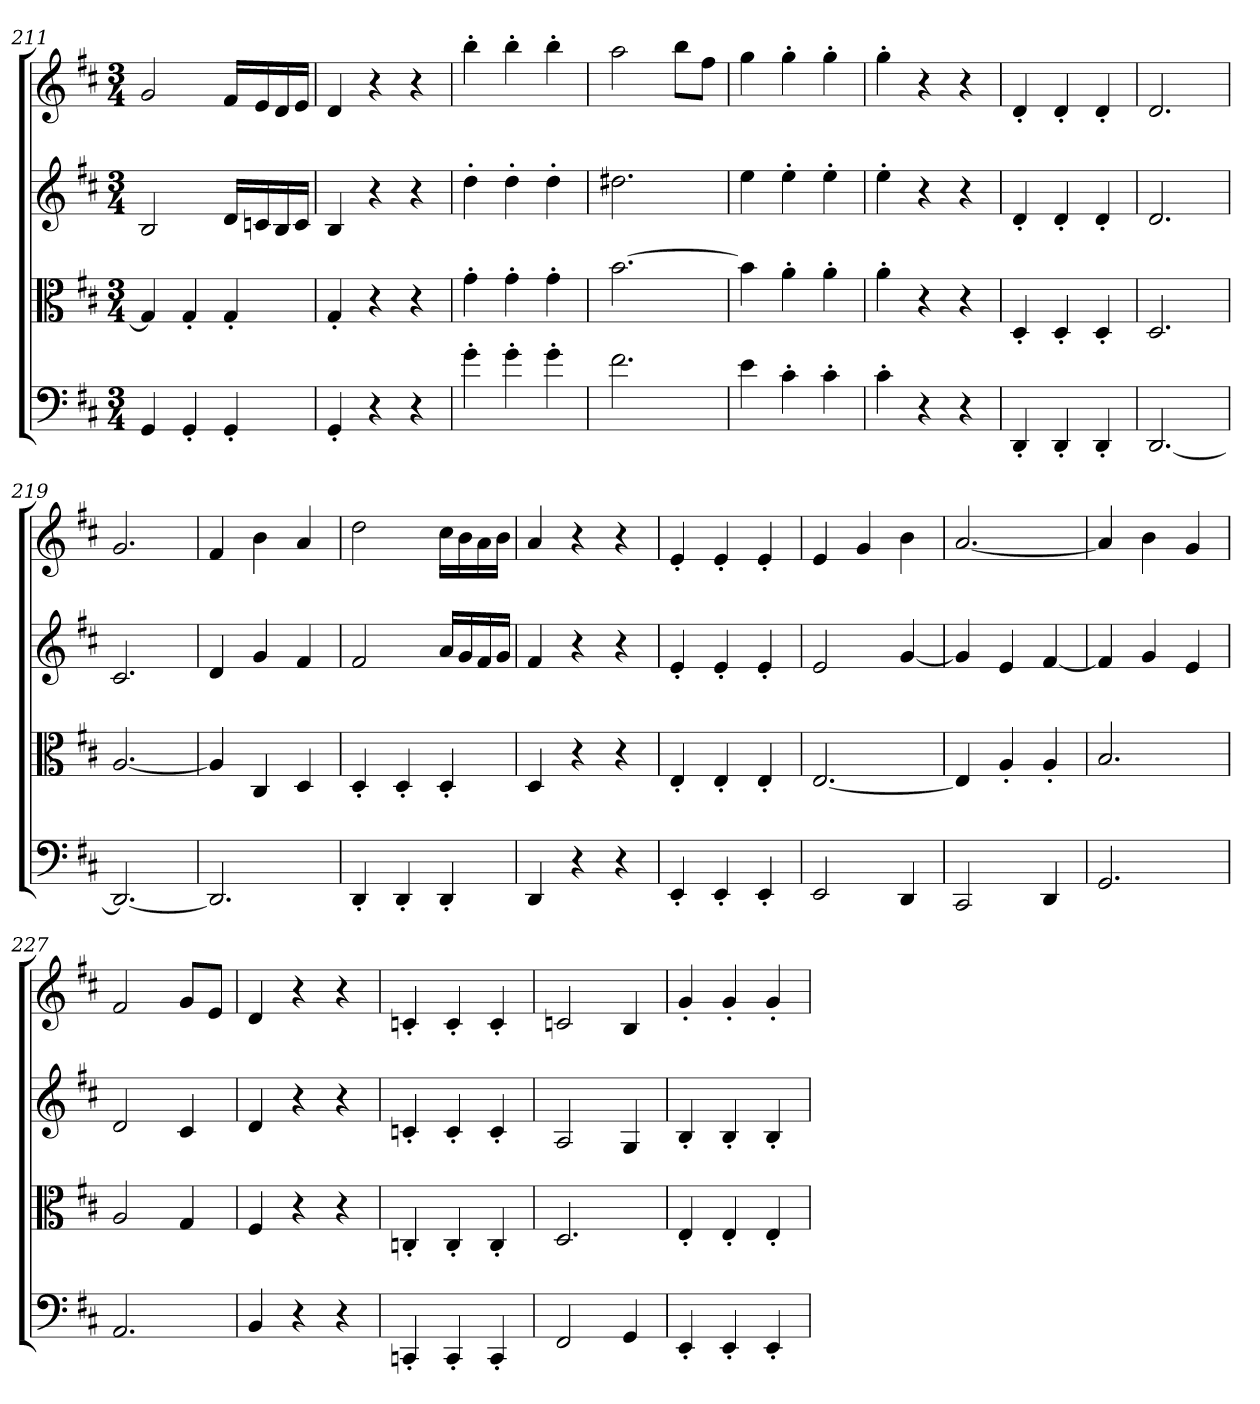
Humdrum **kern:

**kern	**kern	**kern	**kern
*part4	*part3	*part2	*part1
*staff4	*staff3	*staff2	*staff1
*clefF4	*clefC3	*clefG2	*clefG2
*k[f#c#]	*k[f#c#]	*k[f#c#]	*k[f#c#]
*D:	*D:	*D:	*D:
*M3/4	*M3/4	*M3/4	*M3/4
=211	=211	=211	=211
4GG/	4G/]	2B/	2g/
4GG'/	4G'/	.	.
4GG'/	4G'/	16d/LL	16f#/LL
.	.	16cn/	16e/
.	.	16B/	16d/
.	.	16c/JJ	16e/JJ
=212	=212	=212	=212
4GG'/	4G'/	4B/	4d/
4r	4r	4r	4r
4r	4r	4r	4r
=213	=213	=213	=213
4g'\	4g'\	4dd'\	4bb'\
4g'\	4g'\	4dd'\	4bb'\
4g'\	4g'\	4dd'\	4bb'\
=214	=214	=214	=214
2.f#\	[2.b\	2.dd#X\	2aa\
.	.	.	8bb\L
.	.	.	8ff#\J
=215	=215	=215	=215
4e\	4b\]	4ee\	4gg\
4c#'\	4a'\	4ee'\	4gg'\
4c#'\	4a'\	4ee'\	4gg'\
=216	=216	=216	=216
4c#'\	4a'\	4ee'\	4gg'\
4r	4r	4r	4r
4r	4r	4r	4r
=217	=217	=217	=217
4DD'/	4D'/	4d'/	4d'/
4DD'/	4D'/	4d'/	4d'/
4DD'/	4D'/	4d'/	4d'/
=218	=218	=218	=218
[2.DD/	2.D/	2.d/	2.d/
=219	=219	=219	=219
2.DD/_	[2.A/	2.c#/	2.g/
=220	=220	=220	=220
2.DD/]	4A/]	4d/	4f#/
.	4C#/	4g/	4b\
.	4D/	4f#/	4a/
=221	=221	=221	=221
4DD'/	4D'/	2f#/	2dd\
4DD'/	4D'/	.	.
4DD'/	4D'/	16a/LL	16cc#\LL
.	.	16g/	16b\
.	.	16f#/	16a\
.	.	16g/JJ	16b\JJ
=222	=222	=222	=222
4DD/	4D/	4f#/	4a/
4r	4r	4r	4r
4r	4r	4r	4r
=223	=223	=223	=223
4EE'/	4E'/	4e'/	4e'/
4EE'/	4E'/	4e'/	4e'/
4EE'/	4E'/	4e'/	4e'/
=224	=224	=224	=224
2EE/	[2.E/	2e/	4e/
.	.	.	4g/
4DD/	.	[4g/	4b\
=225	=225	=225	=225
2CC#/	4E/]	4g/]	[2.a/
.	4A'/	4e/	.
4DD/	4A'/	[4f#/	.
=226	=226	=226	=226
2.GG/	2.B/	4f#/]	4a/]
.	.	4g/	4b\
.	.	4e/	4g/
=227	=227	=227	=227
2.AA/	2A/	2d/	2f#/
.	4G/	4c#/	8g/L
.	.	.	8e/J
=228	=228	=228	=228
4BB/	4F#/	4d/	4d/
4r	4r	4r	4r
4r	4r	4r	4r
=229	=229	=229	=229
4CCn'/	4Cn'/	4cn'/	4cn'/
4CC'/	4C'/	4c'/	4c'/
4CC'/	4C'/	4c'/	4c'/
=230	=230	=230	=230
2FF#/	2.D/	2A/	2cn/
4GG/	.	4G/	4B/
=231	=231	=231	=231
4EE'/	4E'/	4B'/	4g'/
4EE'/	4E'/	4B'/	4g'/
4EE'/	4E'/	4B'/	4g'/
=	=	=	=
*-	*-	*-	*-
